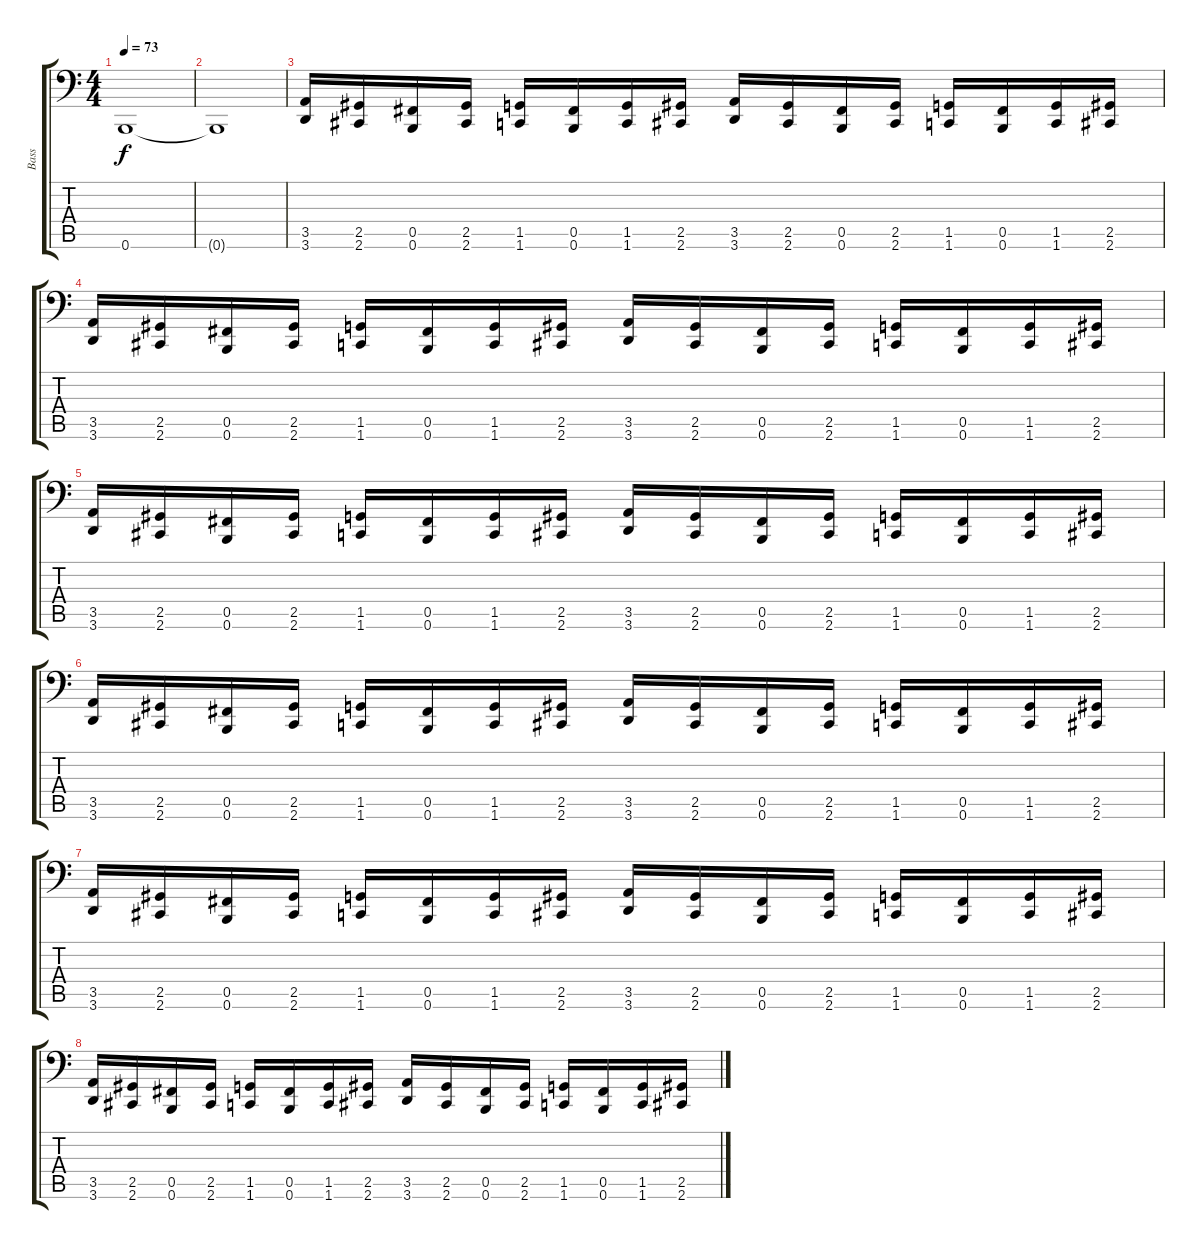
\track ("Bass" "Bass") {instrument electricbasspick}
\staff {score tabs}
\tuning (Db3 Ab2 E2 B1 Gb1 B0) {hide}
\ts (4 4)
\tempo 73
\clef f4
\ks c
0.6{t}.1{dy f} |
0.6{t}.1 |
(3.5 3.6).16 (2.5 2.6).16 (0.5 0.6).16 (2.5 2.6).16 (1.5 1.6).16 (0.5 0.6).16 (1.5 1.6).16 (2.5 2.6).16 (3.5 3.6).16 (2.5 2.6).16 (0.5 0.6).16 (2.5 2.6).16 (1.5 1.6).16 (0.5 0.6).16 (1.5 1.6).16 (2.5 2.6).16 |
(3.5 3.6).16 (2.5 2.6).16 (0.5 0.6).16 (2.5 2.6).16 (1.5 1.6).16 (0.5 0.6).16 (1.5 1.6).16 (2.5 2.6).16 (3.5 3.6).16 (2.5 2.6).16 (0.5 0.6).16 (2.5 2.6).16 (1.5 1.6).16 (0.5 0.6).16 (1.5 1.6).16 (2.5 2.6).16 |
(3.5 3.6).16 (2.5 2.6).16 (0.5 0.6).16 (2.5 2.6).16 (1.5 1.6).16 (0.5 0.6).16 (1.5 1.6).16 (2.5 2.6).16 (3.5 3.6).16 (2.5 2.6).16 (0.5 0.6).16 (2.5 2.6).16 (1.5 1.6).16 (0.5 0.6).16 (1.5 1.6).16 (2.5 2.6).16 |
(3.5 3.6).16 (2.5 2.6).16 (0.5 0.6).16 (2.5 2.6).16 (1.5 1.6).16 (0.5 0.6).16 (1.5 1.6).16 (2.5 2.6).16 (3.5 3.6).16 (2.5 2.6).16 (0.5 0.6).16 (2.5 2.6).16 (1.5 1.6).16 (0.5 0.6).16 (1.5 1.6).16 (2.5 2.6).16 |
(3.5 3.6).16 (2.5 2.6).16 (0.5 0.6).16 (2.5 2.6).16 (1.5 1.6).16 (0.5 0.6).16 (1.5 1.6).16 (2.5 2.6).16 (3.5 3.6).16 (2.5 2.6).16 (0.5 0.6).16 (2.5 2.6).16 (1.5 1.6).16 (0.5 0.6).16 (1.5 1.6).16 (2.5 2.6).16 |
(3.5 3.6).16 (2.5 2.6).16 (0.5 0.6).16 (2.5 2.6).16 (1.5 1.6).16 (0.5 0.6).16 (1.5 1.6).16 (2.5 2.6).16 (3.5 3.6).16 (2.5 2.6).16 (0.5 0.6).16 (2.5 2.6).16 (1.5 1.6).16 (0.5 0.6).16 (1.5 1.6).16 (2.5 2.6).16
